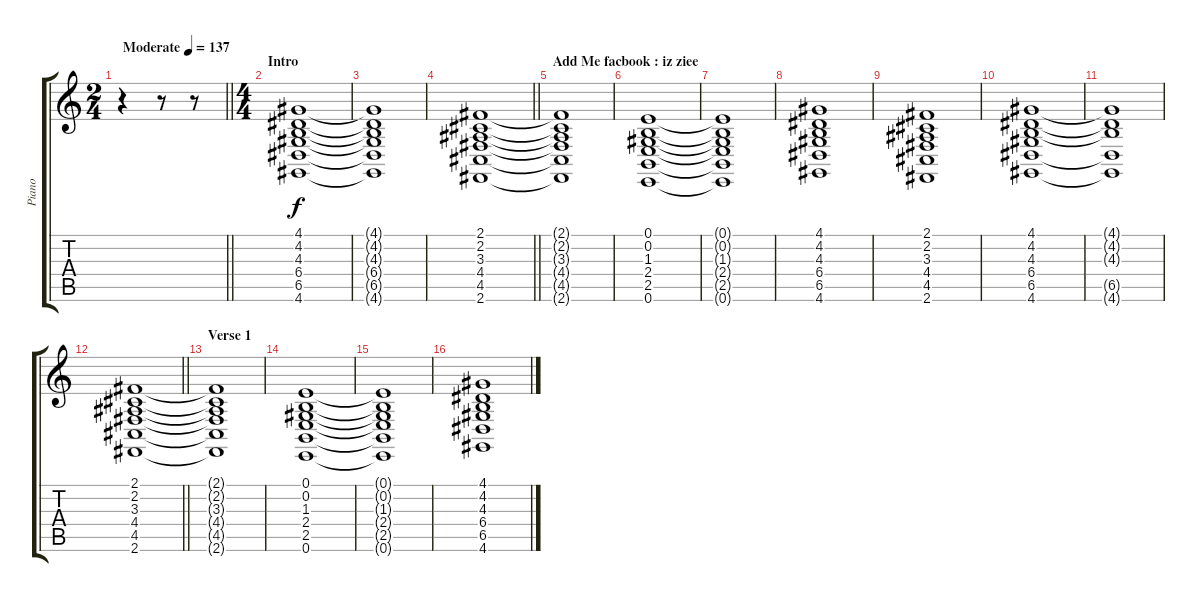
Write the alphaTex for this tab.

\track ("Piano" "Piano") {instrument electricpiano2}
\staff {score tabs}
\tuning (E4 B3 G3 D3 A2 E2) {hide}
\ts (2 4)
\tempo (137 "Moderate")
\clef g2
\barLineRight lightlight
\ks c
r.4{dy f instrument electricpiano2} r.8 r.8 |
\ts (4 4)
\section ("" "Intro")
(4.1 4.2 4.3 6.4 6.5 4.6).1 |
(4.1{t} 4.2{t} 4.3{t} 6.4{t} 6.5{t} 4.6{t}).1 |
\barLineRight lightlight
(2.1 2.2 3.3 4.4 4.5 2.6).1 |
\section ("" "Add Me facbook : iz ziee")
(2.1{t} 2.2{t} 3.3{t} 4.4{t} 4.5{t} 2.6{t}).1 |
(0.1 0.2 1.3 2.4 2.5 0.6).1 |
(0.1{t} 0.2{t} 1.3{t} 2.4{t} 2.5{t} 0.6{t}).1 |
(4.1 4.2 4.3 6.4 6.5 4.6).1 |
(2.1 2.2 3.3 4.4 4.5 2.6).1 |
(4.1 4.2 4.3 6.4 6.5 4.6).1 |
(4.1{t} 4.2{t} 4.3{t} 6.5{t} 4.6{t}).1 |
\barLineRight lightlight
(2.1 2.2 3.3 4.4 4.5 2.6).1 |
\section ("" "Verse 1")
(2.1{t} 2.2{t} 3.3{t} 4.4{t} 4.5{t} 2.6{t}).1 |
(0.1 0.2 1.3 2.4 2.5 0.6).1 |
(0.1{t} 0.2{t} 1.3{t} 2.4{t} 2.5{t} 0.6{t}).1 |
(4.1 4.2 4.3 6.4 6.5 4.6).1
